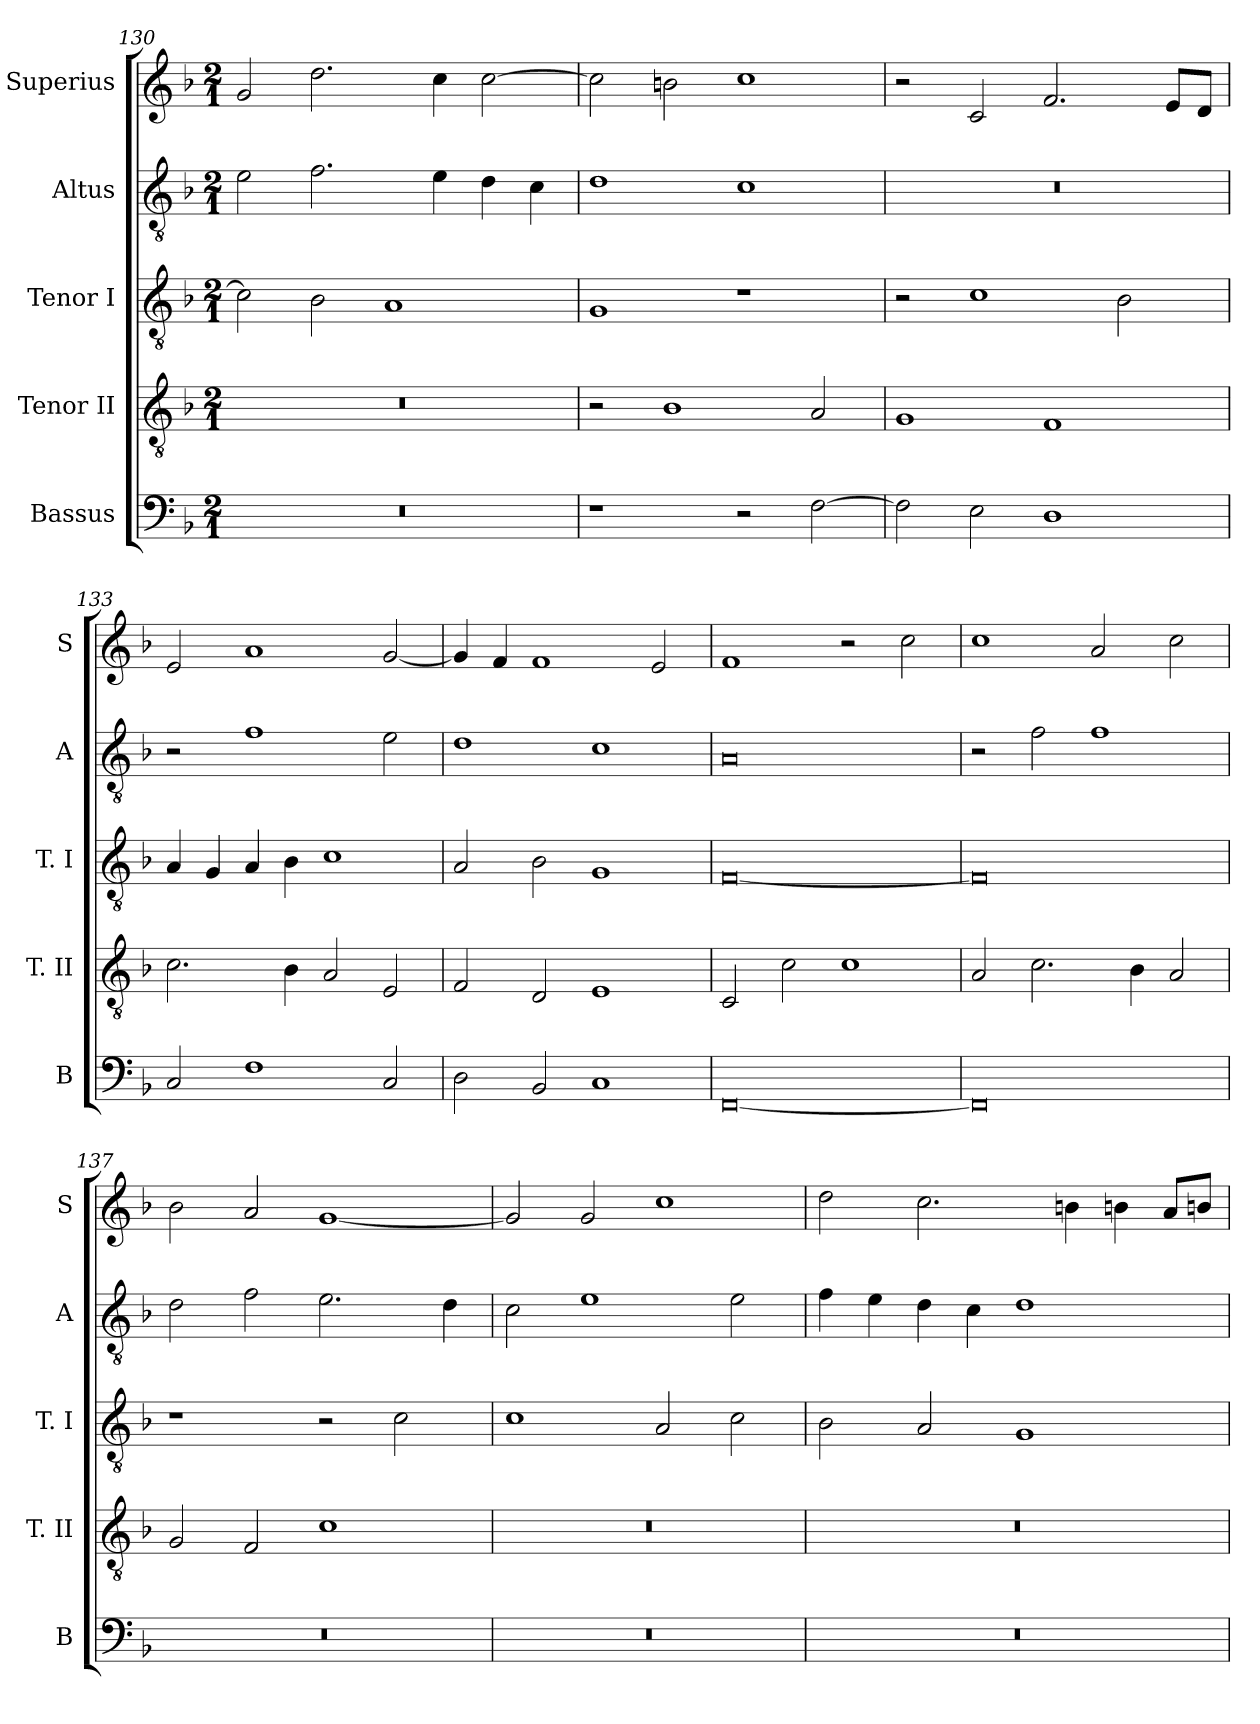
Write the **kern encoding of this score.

**kern	**kern	**kern	**kern	**kern
*part5	*part4	*part3	*part2	*part1
*staff5	*staff4	*staff3	*staff2	*staff1
*I"Bassus	*I"Tenor II	*I"Tenor I	*I"Altus	*I"Superius
*I'B	*I'T. II	*I'T. I	*I'A	*I'S
*clefF4	*clefGv2	*clefGv2	*clefGv2	*clefG2
*k[b-]	*k[b-]	*k[b-]	*k[b-]	*k[b-]
*F:	*F:	*F:	*F:	*F:
*M2/1	*M2/1	*M2/1	*M2/1	*M2/1
=130	=130	=130	=130	=130
0r	0r	2c]	2e	2g
.	.	2B-	2.f	2.dd
.	.	1A	.	.
.	.	.	4e	4cc
.	.	.	4d	[2cc
.	.	.	4c	.
=131	=131	=131	=131	=131
1r	2r	1G	1d	2cc]
.	1B-	.	.	2bn
2r	.	1r	1c	1cc
[2F	2A	.	.	.
=132	=132	=132	=132	=132
2F]	1G	2r	0r	2r
2E	.	1c	.	2c
1D	1F	.	.	2.f
.	.	2B-	.	.
.	.	.	.	8eL
.	.	.	.	8dJ
=133	=133	=133	=133	=133
2C	2.c	4A	2r	2e
.	.	4G	.	.
1F	.	4A	1f	1a
.	4B-	4B-	.	.
.	2A	1c	.	.
2C	2E	.	2e	[2g
=134	=134	=134	=134	=134
2D	2F	2A	1d	4g]
.	.	.	.	4f
2BB-	2D	2B-	.	1f
1C	1E	1G	1c	.
.	.	.	.	2e
=135	=135	=135	=135	=135
[0FF	2C	[0F	0A	1f
.	2c	.	.	.
.	1c	.	.	2r
.	.	.	.	2cc
=136	=136	=136	=136	=136
0FF]	2A	0F]	2r	1cc
.	2.c	.	2f	.
.	.	.	1f	2a
.	4B-	.	.	.
.	2A	.	.	2cc
=137	=137	=137	=137	=137
0r	2G	1r	2d	2b-
.	2F	.	2f	2a
.	1c	2r	2.e	[1g
.	.	2c	.	.
.	.	.	4d	.
=138	=138	=138	=138	=138
0r	0r	1c	2c	2g]
.	.	.	1e	2g
.	.	2A	.	1cc
.	.	2c	2e	.
=139	=139	=139	=139	=139
0r	0r	2B-	4f	2dd
.	.	.	4e	.
.	.	2A	4d	2.cc
.	.	.	4c	.
.	.	1G	1d	.
.	.	.	.	4bn
.	.	.	.	4bn
.	.	.	.	8aL
.	.	.	.	8bnJ
=	=	=	=	=
*-	*-	*-	*-	*-
